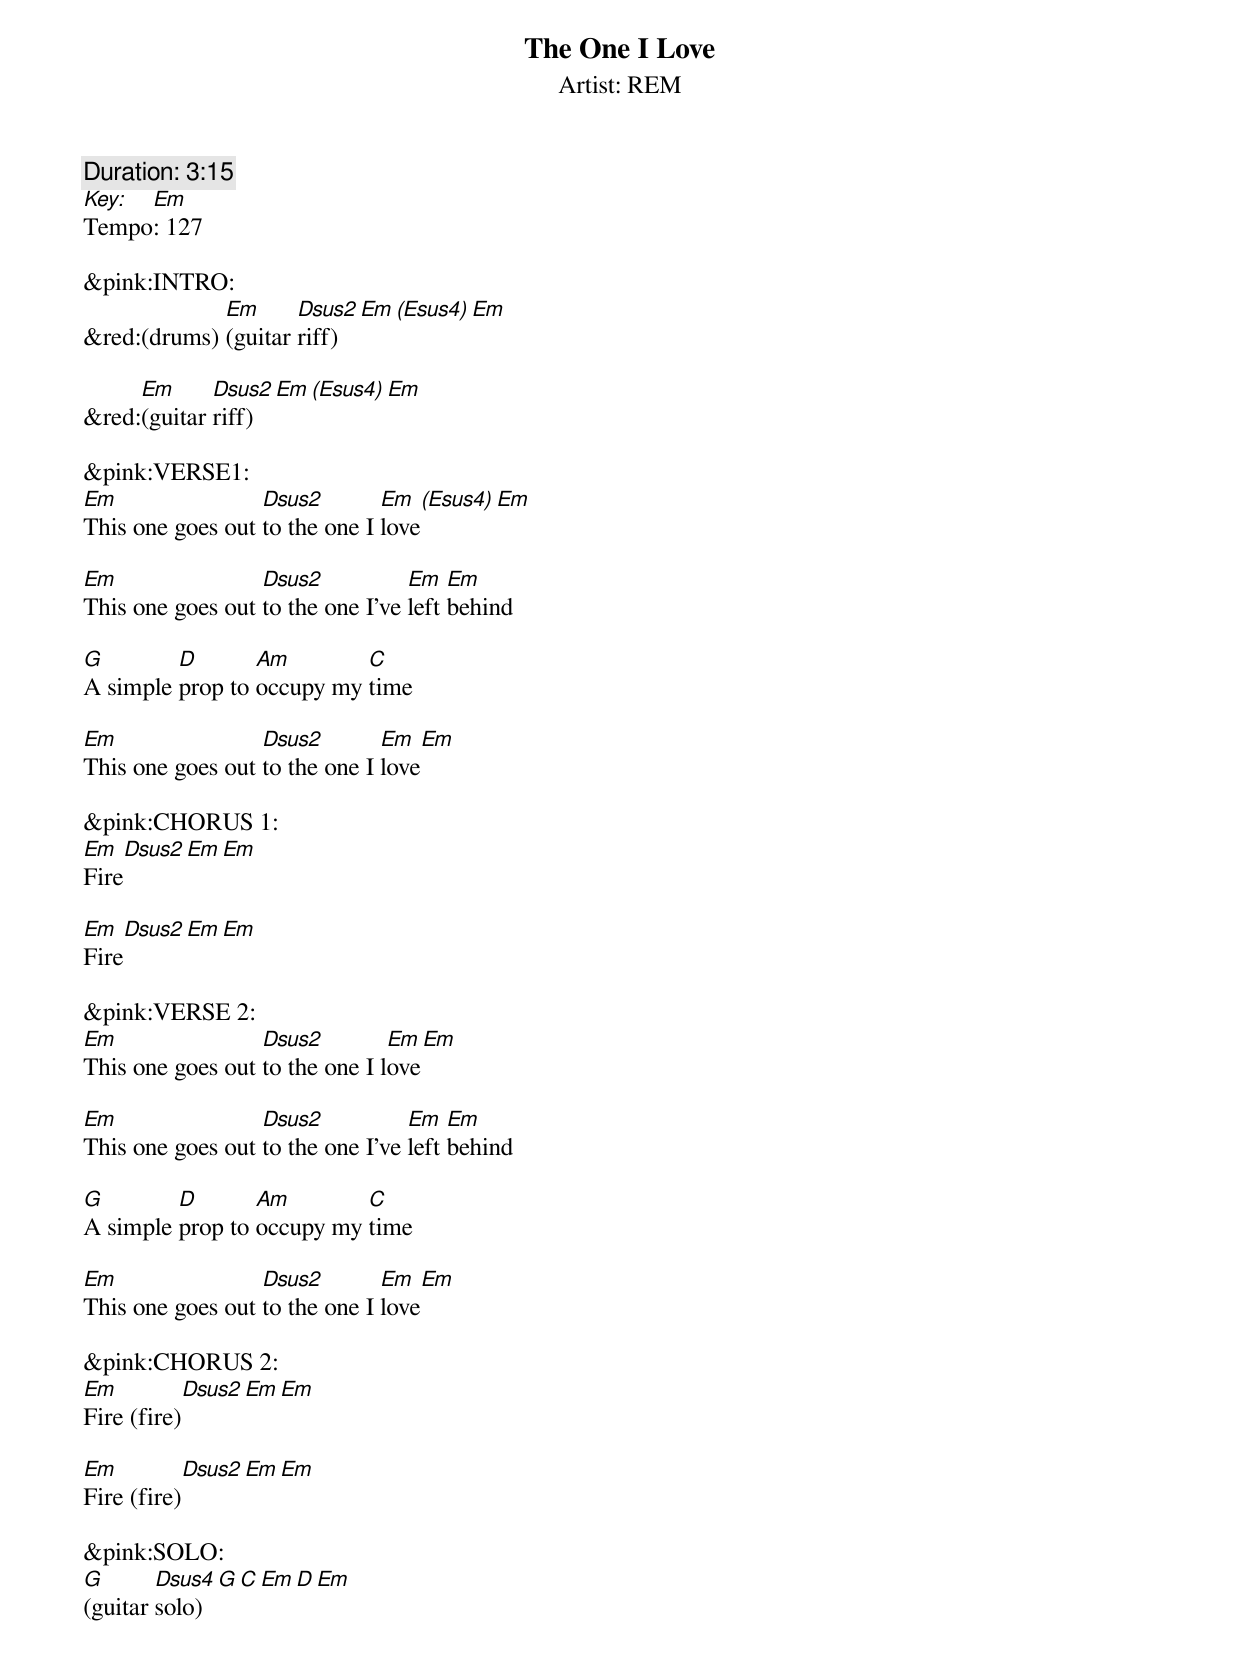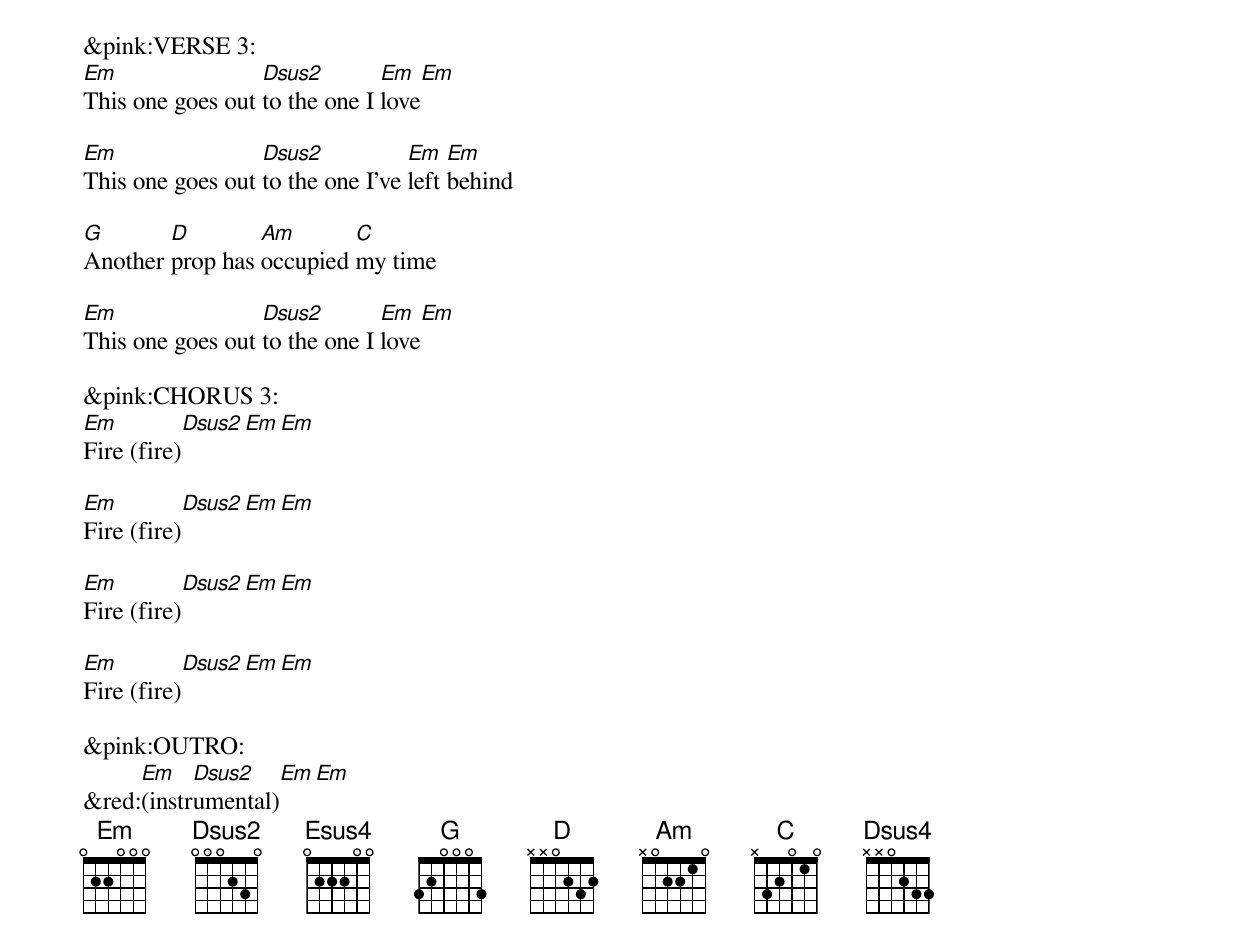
The One I Love
Artist: REM
Duration: 3:15
Key: Em
Tempo: 127

&pink:INTRO:
             Em      Dsus2  Em (Esus4) Em
&red:(drums) (guitar riff)

     Em      Dsus2  Em (Esus4) Em
&red:(guitar riff)

&pink:VERSE1:
Em                Dsus2        Em   (Esus4) Em
This one goes out to the one I love

Em                Dsus2           Em   Em
This one goes out to the one I’ve left behind

G        D       Am        C
A simple prop to occupy my time

Em                Dsus2        Em    Em
This one goes out to the one I love

&pink:CHORUS 1:
Em   Dsus2 Em Em
Fire

Em   Dsus2 Em Em
Fire

&pink:VERSE 2:
Em                Dsus2         Em   Em
This one goes out to the one I love

Em                Dsus2           Em   Em
This one goes out to the one I’ve left behind

G        D       Am        C
A simple prop to occupy my time

Em                Dsus2        Em   Em
This one goes out to the one I love

&pink:CHORUS 2:
Em          Dsus2 Em Em
Fire (fire)

Em          Dsus2 Em Em
Fire (fire)

&pink:SOLO:
G       Dsus4    G    C    Em    D    Em
(guitar solo)

&pink:VERSE 3:
Em                Dsus2        Em   Em
This one goes out to the one I love

Em                Dsus2           Em   Em
This one goes out to the one I’ve left behind

G       D        Am       C
Another prop has occupied my time

Em                Dsus2        Em   Em
This one goes out to the one I love

&pink:CHORUS 3:
Em          Dsus2 Em  Em
Fire (fire)

Em          Dsus2 Em  Em
Fire (fire)

Em          Dsus2 Em  Em
Fire (fire)

Em          Dsus2 Em  Em
Fire (fire)

&pink:OUTRO:
     Em    Dsus2   Em   Em
&red:(instrumental)
